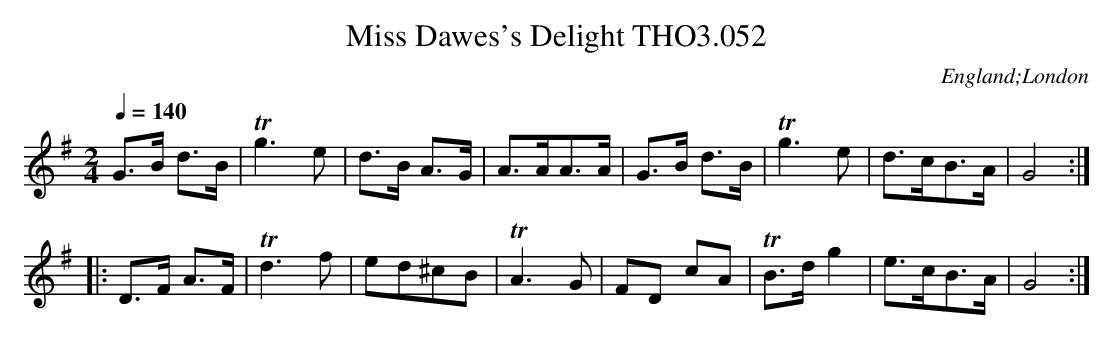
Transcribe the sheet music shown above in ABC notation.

X:1
T:Miss Dawes's Delight THO3.052
O:England;London
M:2/4
L:1/8
Q:1/4=140
K:G
G>B d>B|Tg3 e|d>B A>G|A>AA>A|G>B d>B|Tg3 e|d>cB>A|G4:|
|:D>F A>F|Td3 f|ed^cB|TA3 G|FD cA|TB>d g2|e>cB>A|G4:|
